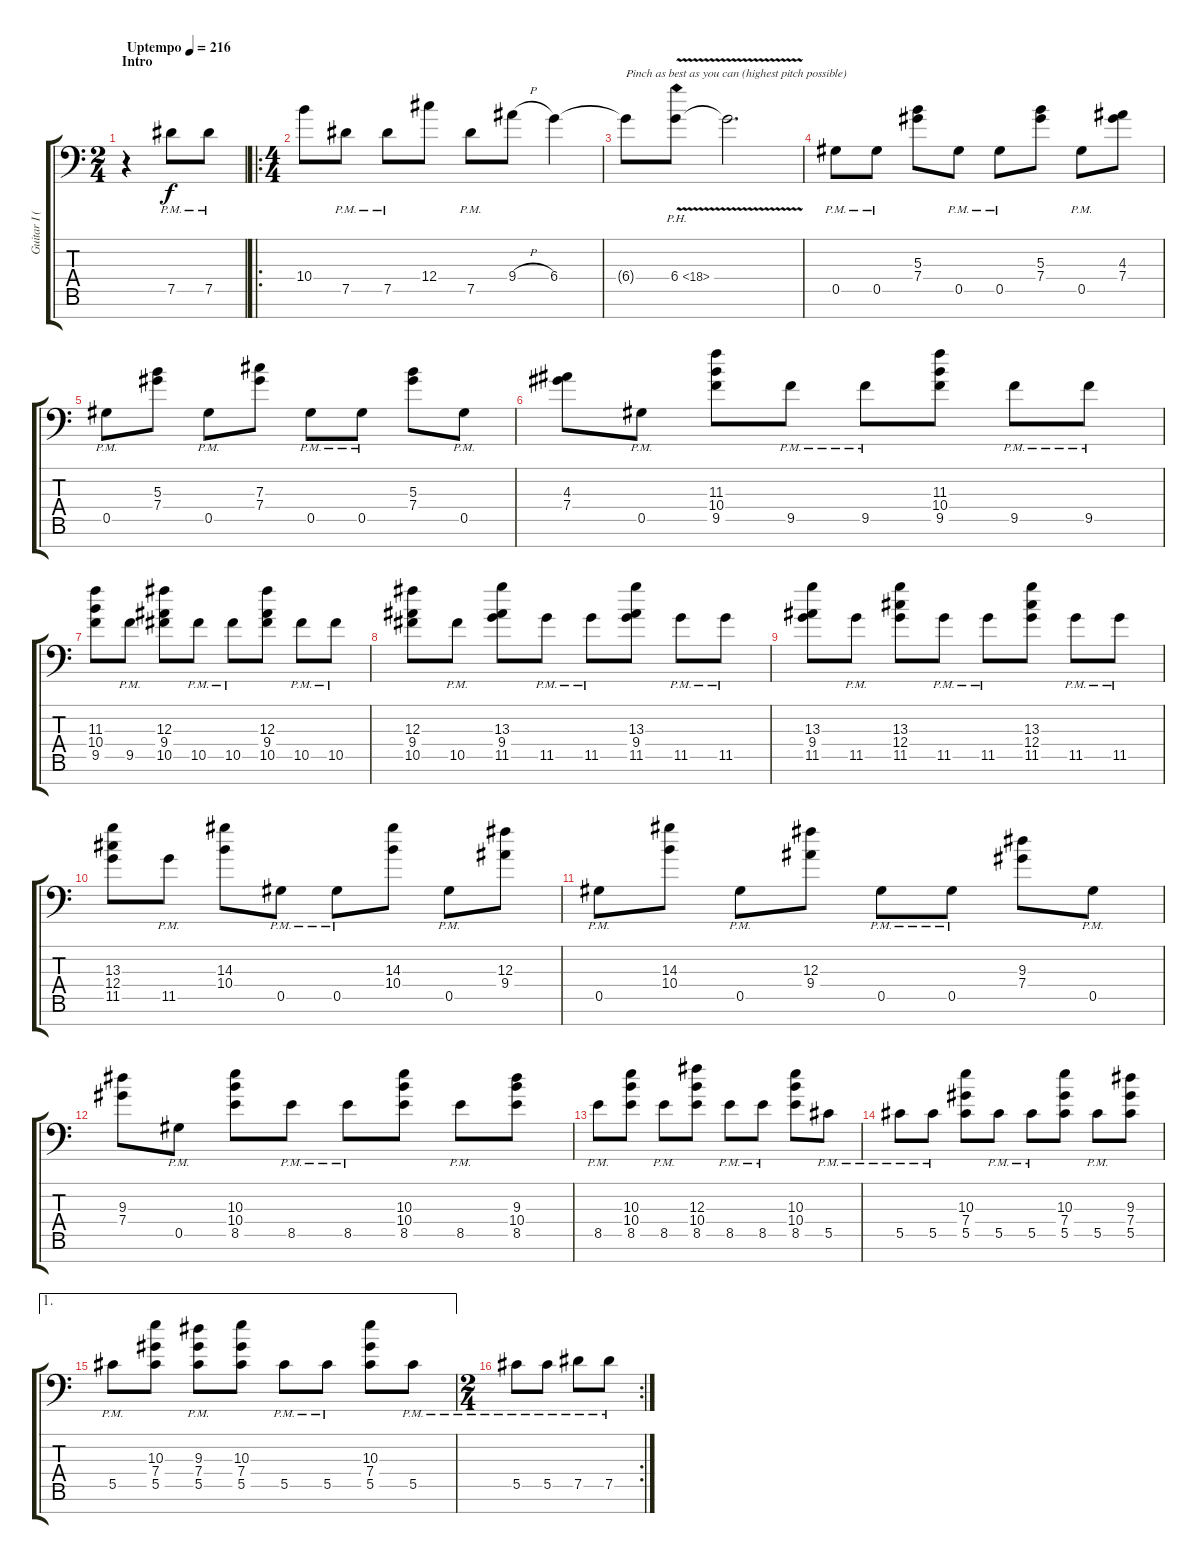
\track ("Guitar I (Left)" "Guitar I (") {instrument overdrivenguitar}
\staff {score tabs}
\tuning (Eb4 Bb3 Gb3 Db3 Ab2 Eb2 Ab1) {hide}
\ts (2 4)
\section ("" "Intro")
\tempo (216 "Uptempo")
\clef f4
\ks c
r.4{dy f instrument overdrivenguitar} 7.5{pm}.8 7.5{pm}.8 |
\ro
\ts (4 4)
10.4.8 7.5{pm}.8 7.5{pm}.8 12.4.8 7.5{pm}.8 9.4{h}.8 6.4.4 |
6.4{t}.8{txt "Pinch as best as you can (highest pitch possible)"} 6.4{ph 12 v}.8 6.4{t}.2{d} |
0.5{pm}.8 0.5{pm}.8 (5.3 7.4).8 0.5{pm}.8 0.5{pm}.8 (5.3 7.4).8 0.5{pm}.8 (4.3 7.4).8 |
0.5{pm}.8 (5.3 7.4).8 0.5{pm}.8 (7.3 7.4).8 0.5{pm}.8 0.5{pm}.8 (5.3 7.4).8 0.5{pm}.8 |
(4.3 7.4).8 0.5{pm}.8 (11.3 10.4 9.5).8 9.5{pm}.8 9.5{pm}.8 (11.3 10.4 9.5).8 9.5{pm}.8 9.5{pm}.8 |
(11.3 10.4 9.5).8 9.5{pm}.8 (12.3 9.4 10.5).8 10.5{pm}.8 10.5{pm}.8 (12.3 9.4 10.5).8 10.5{pm}.8 10.5{pm}.8 |
(12.3 9.4 10.5).8 10.5{pm}.8 (13.3 9.4 11.5).8 11.5{pm}.8 11.5{pm}.8 (13.3 9.4 11.5).8 11.5{pm}.8 11.5{pm}.8 |
(13.3 9.4 11.5).8 11.5{pm}.8 (13.3 12.4 11.5).8 11.5{pm}.8 11.5{pm}.8 (13.3 12.4 11.5).8 11.5{pm}.8 11.5{pm}.8 |
(13.3 12.4 11.5).8 11.5{pm}.8 (14.3 10.4).8 0.5{pm}.8 0.5{pm}.8 (14.3 10.4).8 0.5{pm}.8 (12.3 9.4).8 |
0.5{pm}.8 (14.3 10.4).8 0.5{pm}.8 (12.3 9.4).8 0.5{pm}.8 0.5{pm}.8 (9.3 7.4).8 0.5{pm}.8 |
(9.3 7.4).8 0.5{pm}.8 (10.3 10.4 8.5).8 8.5{pm}.8 8.5{pm}.8 (10.3 10.4 8.5).8 8.5{pm}.8 (9.3 10.4 8.5).8 |
8.5{pm}.8 (10.3 10.4 8.5).8 8.5{pm}.8 (12.3 10.4 8.5).8 8.5{pm}.8 8.5{pm}.8 (10.3 10.4 8.5).8 5.5{pm}.8 |
5.5{pm}.8 5.5{pm}.8 (10.3 7.4 5.5).8 5.5{pm}.8 5.5{pm}.8 (10.3 7.4 5.5).8 5.5{pm}.8 (9.3 7.4 5.5).8 |
\ae 1
5.5{pm}.8 (10.3 7.4 5.5).8 (9.3 7.4 5.5{pm}).8 (10.3 7.4 5.5).8 5.5{pm}.8 5.5{pm}.8 (10.3 7.4 5.5).8 5.5{pm}.8 |
\rc 2
\ts (2 4)
5.5{pm}.8 5.5{pm}.8 7.5{pm}.8 7.5{pm}.8
